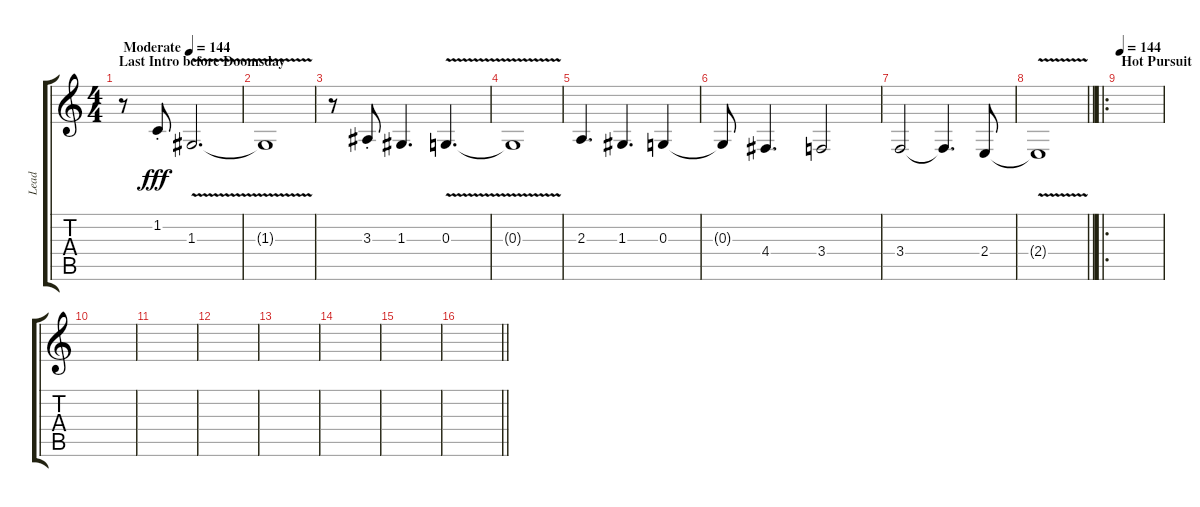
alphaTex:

\track ("Lead" "Lead") {instrument synthbrass1}
\staff {score tabs}
\tuning (E4 B3 G3 D3 A2 E2) {hide}
\ts (4 4)
\section ("" "Last Intro before Doomsday")
\tempo (144 "Moderate")
\clef g2
\ks c
r.8{dy fff instrument synthbrass1} 1.2{st}.8 1.3{v}.2{d} |
1.3{t}.1 |
r.8 3.3{st}.8 1.3.4{d} 0.3{v}.4{d} |
0.3{t}.1 |
2.3.4{d} 1.3.4{d} 0.3.4 |
0.3{t}.8 4.4.4{d} 3.4.2 |
3.4.2 3.4{t}.4{d} 2.4.8 |
\barLineRight lightlight
2.4{v t}.1 |
\ro
\section ("" "Hot Pursuit")
\tempo 144
|
|
|
|
|
|
|
\barLineRight lightlight
